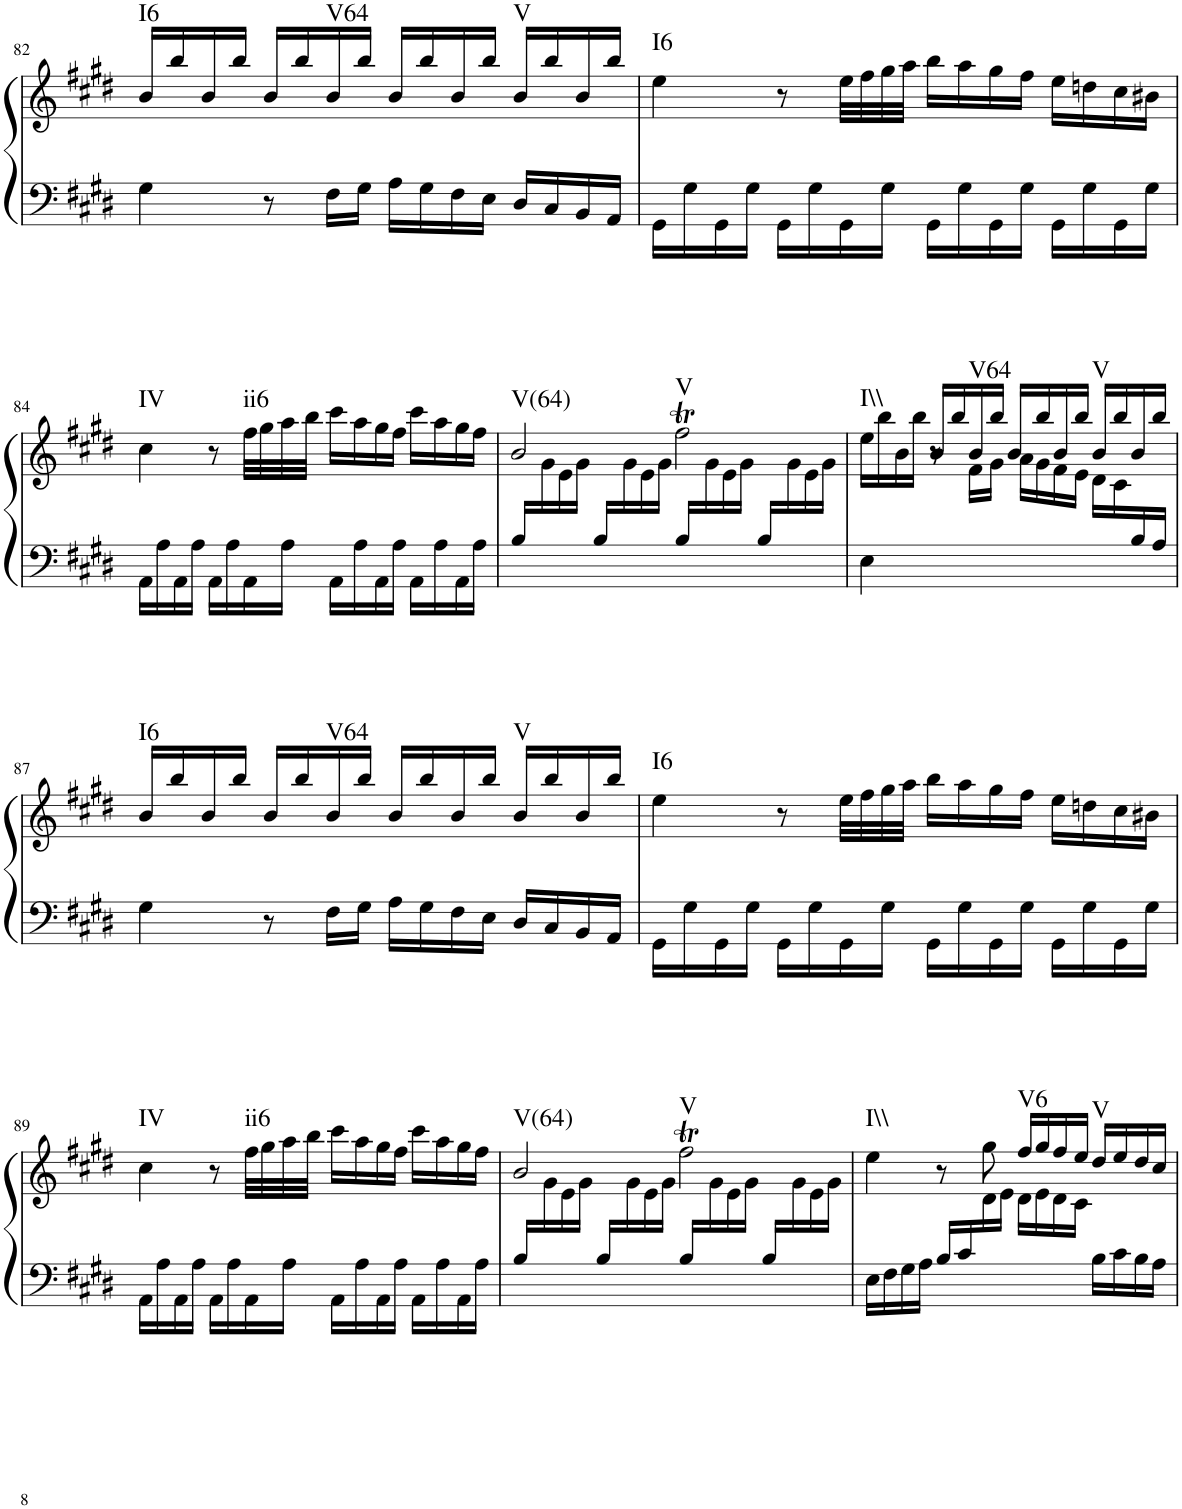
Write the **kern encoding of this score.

**kern	**kern	**harte
*part1	*part1	*part1
*staff2	*staff1	*
*I"Piano	*	*
*I'Pno.	*	*
!!LO:PB:g=z
*clefF4	*clefG2	*
*k[f#c#g#d#]	*k[f#c#g#d#]	*
*M4/4	*M4/4	*
*met(c)	*met(c)	*
=82	=82	=82
!	!	!LO:H:kt=I6
4G#\	16b/LL	N
.	16bb/	.
.	16b/	.
.	16bb/JJ	.
8r	16b/LL	.
.	16bb/	.
!	!	!LO:H:kt=V64
16F#\LL	16b/	N
16G#\JJ	16bb/JJ	.
16A\LL	16b/LL	.
16G#\	16bb/	.
16F#\	16b/	.
16E\JJ	16bb/JJ	.
!	!	!LO:H:kt=V
16D#/LL	16b/LL	N
16C#/	16bb/	.
16BB/	16b/	.
16AA/JJ	16bb/JJ	.
=83	=83	=83
!	!	!LO:H:kt=I6
16GG#\LL	4ee\	N
16G#\	.	.
16GG#\	.	.
16G#\JJ	.	.
16GG#\LL	8r	.
16G#\	.	.
16GG#\	32ee\LLL	.
.	32ff#\	.
16G#\JJ	32gg#\	.
.	32aa\JJJ	.
16GG#\LL	16bb\LL	.
16G#\	16aa\	.
16GG#\	16gg#\	.
16G#\JJ	16ff#\JJ	.
16GG#\LL	16ee\LL	.
16G#\	16ddn\	.
16GG#\	16cc#\	.
16G#\JJ	16b#X\JJ	.
!!LO:LB:g=z
=84	=84	=84
!	!	!LO:H:kt=IV
16AA\LL	4cc#\	N
16A\	.	.
16AA\	.	.
16A\JJ	.	.
16AA\LL	8r	.
16A\	.	.
!	!	!LO:H:kt=ii6
16AA\	32ff#\LLL	N
.	32gg#\	.
16A\JJ	32aa\	.
.	32bb\JJJ	.
16AA\LL	16ccc#\LL	.
16A\	16aa\	.
16AA\	16gg#\	.
16A\JJ	16ff#\JJ	.
16AA\LL	16ccc#\LL	.
16A\	16aa\	.
16AA\	16gg#\	.
16A\JJ	16ff#\JJ	.
=85	=85	=85
*	*^	*
!	!	!	!LO:H:kt=V(64)
16B/LL	2b/	16ryy	N
8.ryy	.	16g#\	.
.	.	16e\	.
.	.	16g#\JJ	.
16B/LL	.	16ryy	.
8.ryy	.	16g#\	.
.	.	16e\	.
.	.	16g#\JJ	.
!	!	!	!LO:H:kt=V
16B/LL	2ff#T\	16ryy	N
8.ryy	.	16g#\	.
.	.	16e\	.
.	.	16g#\JJ	.
16B/LL	.	16ryy	.
8.ryy	.	16g#\	.
.	.	16e\	.
.	.	16g#\JJ	.
=86	=86	=86	=86
!	!	!	!LO:H:kt=I\\
4E\	16ee\LL	4.ryy	N
.	16bb\	.	.
.	16b\	.	.
.	16bb\JJ	.	.
8r	16b/LL	.	.
.	16bb/	.	.
!	!	!	!LO:H:kt=V64
2ryy	16b/	16f#\LL	N
.	16bb/JJ	16g#\JJ	.
.	16b/LL	16a\LL	.
.	16bb/	16g#\	.
.	16b/	16f#\	.
.	16bb/JJ	16e\JJ	.
!	!	!	!LO:H:kt=V
.	16b/LL	16d#\LL	N
.	16bb/	16c#\	.
16B/	16b/	8ryy	.
16A/JJ	16bb/JJ	.	.
*	*v	*v	*
!!LO:LB:g=z
=87	=87	=87
!	!	!LO:H:kt=I6
4G#\	16b/LL	N
.	16bb/	.
.	16b/	.
.	16bb/JJ	.
8r	16b/LL	.
.	16bb/	.
!	!	!LO:H:kt=V64
16F#\LL	16b/	N
16G#\JJ	16bb/JJ	.
16A\LL	16b/LL	.
16G#\	16bb/	.
16F#\	16b/	.
16E\JJ	16bb/JJ	.
!	!	!LO:H:kt=V
16D#/LL	16b/LL	N
16C#/	16bb/	.
16BB/	16b/	.
16AA/JJ	16bb/JJ	.
=88	=88	=88
!	!	!LO:H:kt=I6
16GG#\LL	4ee\	N
16G#\	.	.
16GG#\	.	.
16G#\JJ	.	.
16GG#\LL	8r	.
16G#\	.	.
16GG#\	32ee\LLL	.
.	32ff#\	.
16G#\JJ	32gg#\	.
.	32aa\JJJ	.
16GG#\LL	16bb\LL	.
16G#\	16aa\	.
16GG#\	16gg#\	.
16G#\JJ	16ff#\JJ	.
16GG#\LL	16ee\LL	.
16G#\	16ddn\	.
16GG#\	16cc#\	.
16G#\JJ	16b#X\JJ	.
!!LO:LB:g=z
=89	=89	=89
!	!	!LO:H:kt=IV
16AA\LL	4cc#\	N
16A\	.	.
16AA\	.	.
16A\JJ	.	.
16AA\LL	8r	.
16A\	.	.
!	!	!LO:H:kt=ii6
16AA\	32ff#\LLL	N
.	32gg#\	.
16A\JJ	32aa\	.
.	32bb\JJJ	.
16AA\LL	16ccc#\LL	.
16A\	16aa\	.
16AA\	16gg#\	.
16A\JJ	16ff#\JJ	.
16AA\LL	16ccc#\LL	.
16A\	16aa\	.
16AA\	16gg#\	.
16A\JJ	16ff#\JJ	.
=90	=90	=90
*	*^	*
!	!	!	!LO:H:kt=V(64)
16B/LL	2b/	16ryy	N
8.ryy	.	16g#\	.
.	.	16e\	.
.	.	16g#\JJ	.
16B/LL	.	16ryy	.
8.ryy	.	16g#\	.
.	.	16e\	.
.	.	16g#\JJ	.
!	!	!	!LO:H:kt=V
16B/LL	2ff#T\	16ryy	N
8.ryy	.	16g#\	.
.	.	16e\	.
.	.	16g#\JJ	.
16B/LL	.	16ryy	.
8.ryy	.	16g#\	.
.	.	16e\	.
.	.	16g#\JJ	.
=91	=91	=91	=91
!	!	!	!LO:H:kt=I\\
16E\LL	4ee\	4.ryy	N
16F#\	.	.	.
16G#\	.	.	.
16A\JJ	.	.	.
16B/LL	8r	.	.
16c#/	.	.	.
4.ryy	8gg#\	16d#\	.
.	.	16e\JJ	.
!	!	!	!LO:H:kt=V6
.	16ff#/LL	16d#\LL	N
.	16gg#/	16e\	.
.	16ff#/	16d#\	.
.	16ee/JJ	16c#\JJ	.
!	!	!	!LO:H:kt=V
16B\LL	16dd#/LL	4ryy	N
16c#\	16ee/	.	.
16B\	16dd#/	.	.
16A\JJ	16cc#/JJ	.	.
*	*v	*v	*
=	=	=
*-	*-	*-
